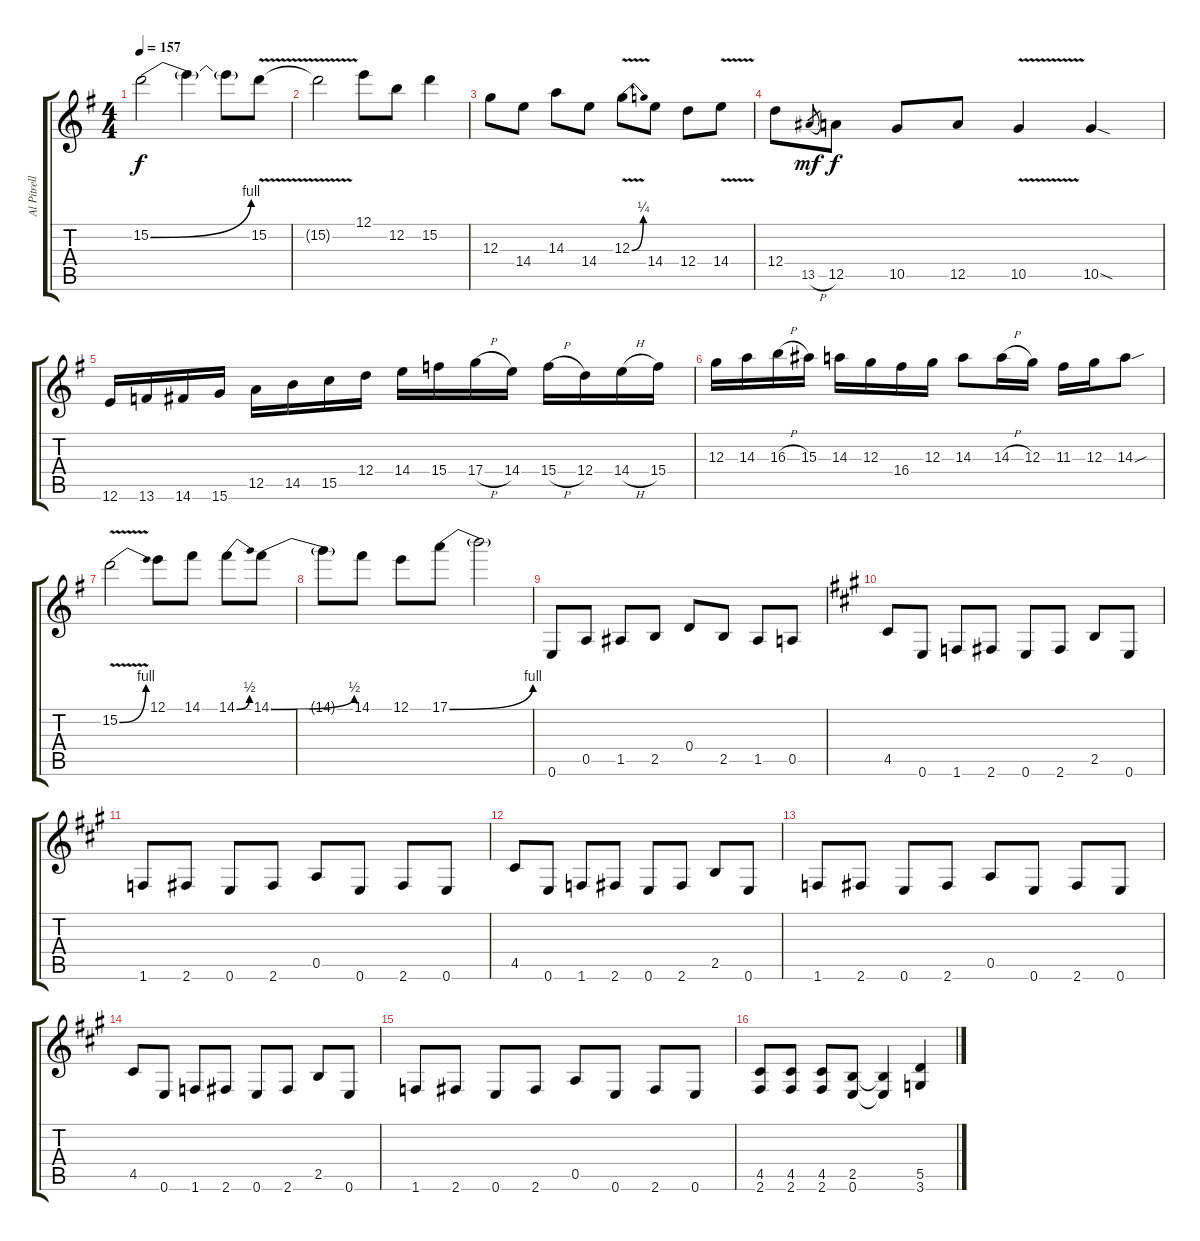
\track ("Al Pitrelli" "Al Pitrell") {instrument overdrivenguitar}
\staff {score tabs}
\tuning (E4 B3 G3 D3 A2 E2) {hide}
\ts (4 4)
\tempo 157
\clef g2
\ks g
15.2{be (bend 0 0 60 4)}.2{dy f volume 13} 15.2{t}.4 15.2{t}.8 15.2{v}.8 |
15.2{t}.2 12.1.8 12.2.8 15.2.4 |
12.3.8 14.4.8 14.3.8 14.4.8 12.3{be (bend 0 0 60 1) v}.8 14.4.8 12.4.8 14.4{v}.8 |
12.4.8 13.5{h}.8{gr dy mf} 12.5.8{dy f} 10.5.8 12.5.8 10.5{v}.4 10.5{sod}.4 |
12.6.16 13.6.16 14.6.16 15.6.16 12.5.16 14.5.16 15.5.16 12.4.16 14.4.16 15.4.16 17.4{h}.16 14.4.16 15.4{h}.16 12.4.16 14.4{h}.16 15.4.16 |
12.3.16 14.3.16 16.3{h}.16 15.3.16 14.3.16 12.3.16 16.4.16 12.3.16 14.3.8 14.3{h}.16 12.3.16 11.3.16 12.3.16 14.3{sou}.8 |
15.2{be (bend 0 0 60 4) v}.2 12.1.8 14.1.8 14.1{be (bend 0 0 60 2)}.8 14.1{be (bend 0 0 60 2)}.8 |
14.1{t}.8 14.1.8 12.1.8 17.1{be (bend 0 0 60 4)}.8 17.1{t}.2 |
0.6.8 0.5.8 1.5.8 2.5.8 0.4.8 2.5.8 1.5.8 0.5.8 |
\ks a
4.5.8 0.6.8 1.6.8 2.6.8 0.6.8 2.6.8 2.5.8 0.6.8 |
1.6.8 2.6.8 0.6.8 2.6.8 0.5.8 0.6.8 2.6.8 0.6.8 |
4.5.8 0.6.8 1.6.8 2.6.8 0.6.8 2.6.8 2.5.8 0.6.8 |
1.6.8 2.6.8 0.6.8 2.6.8 0.5.8 0.6.8 2.6.8 0.6.8 |
4.5.8 0.6.8 1.6.8 2.6.8 0.6.8 2.6.8 2.5.8 0.6.8 |
1.6.8 2.6.8 0.6.8 2.6.8 0.5.8 0.6.8 2.6.8 0.6.8 |
(4.5 2.6).8 (4.5 2.6).8 (4.5 2.6).8 (2.5 0.6).8 (2.5{t} 0.6{t}).4 (5.5 3.6).4
